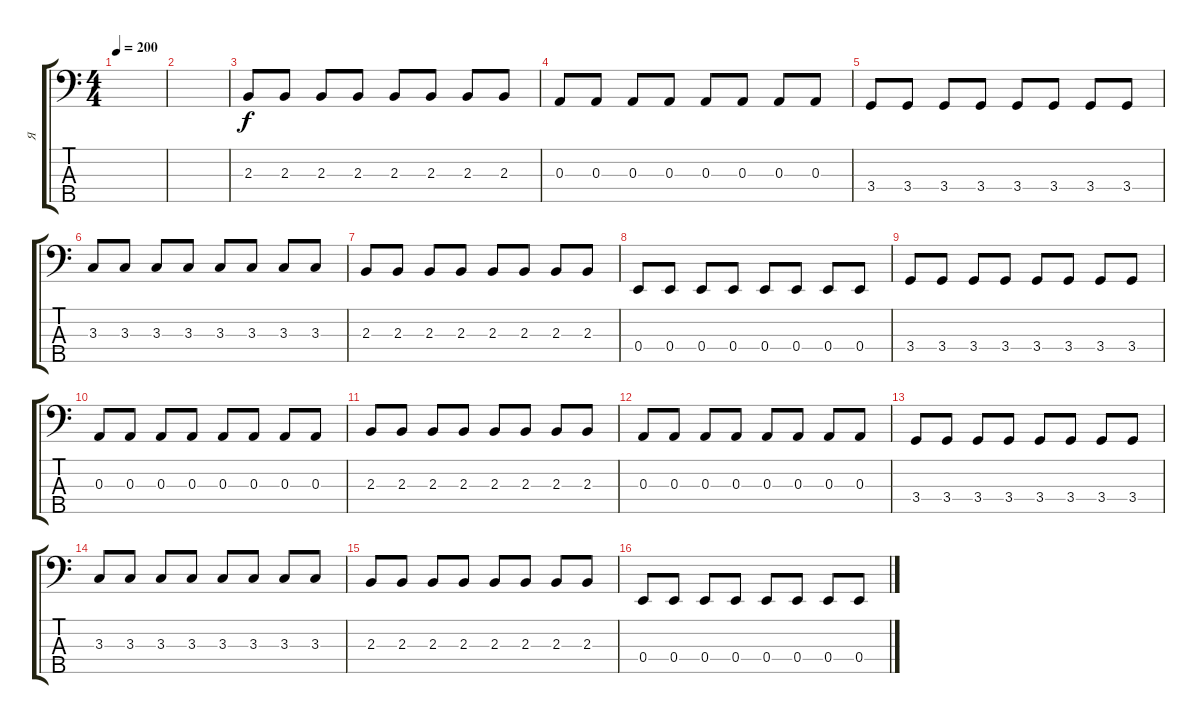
\track ("Я" "Я") {instrument electricbassfinger}
\staff {score tabs}
\tuning (G2 D2 A1 E1 B0) {hide}
\ts (4 4)
\tempo 200
\clef f4
\ks c
|
|
2.3.8 2.3.8 2.3.8 2.3.8 2.3.8 2.3.8 2.3.8 2.3.8 |
0.3.8 0.3.8 0.3.8 0.3.8 0.3.8 0.3.8 0.3.8 0.3.8 |
3.4.8 3.4.8 3.4.8 3.4.8 3.4.8 3.4.8 3.4.8 3.4.8 |
3.3.8 3.3.8 3.3.8 3.3.8 3.3.8 3.3.8 3.3.8 3.3.8 |
2.3.8 2.3.8 2.3.8 2.3.8 2.3.8 2.3.8 2.3.8 2.3.8 |
0.4.8 0.4.8 0.4.8 0.4.8 0.4.8 0.4.8 0.4.8 0.4.8 |
3.4.8 3.4.8 3.4.8 3.4.8 3.4.8 3.4.8 3.4.8 3.4.8 |
0.3.8 0.3.8 0.3.8 0.3.8 0.3.8 0.3.8 0.3.8 0.3.8 |
2.3.8 2.3.8 2.3.8 2.3.8 2.3.8 2.3.8 2.3.8 2.3.8 |
0.3.8 0.3.8 0.3.8 0.3.8 0.3.8 0.3.8 0.3.8 0.3.8 |
3.4.8 3.4.8 3.4.8 3.4.8 3.4.8 3.4.8 3.4.8 3.4.8 |
3.3.8 3.3.8 3.3.8 3.3.8 3.3.8 3.3.8 3.3.8 3.3.8 |
2.3.8 2.3.8 2.3.8 2.3.8 2.3.8 2.3.8 2.3.8 2.3.8 |
0.4.8 0.4.8 0.4.8 0.4.8 0.4.8 0.4.8 0.4.8 0.4.8
